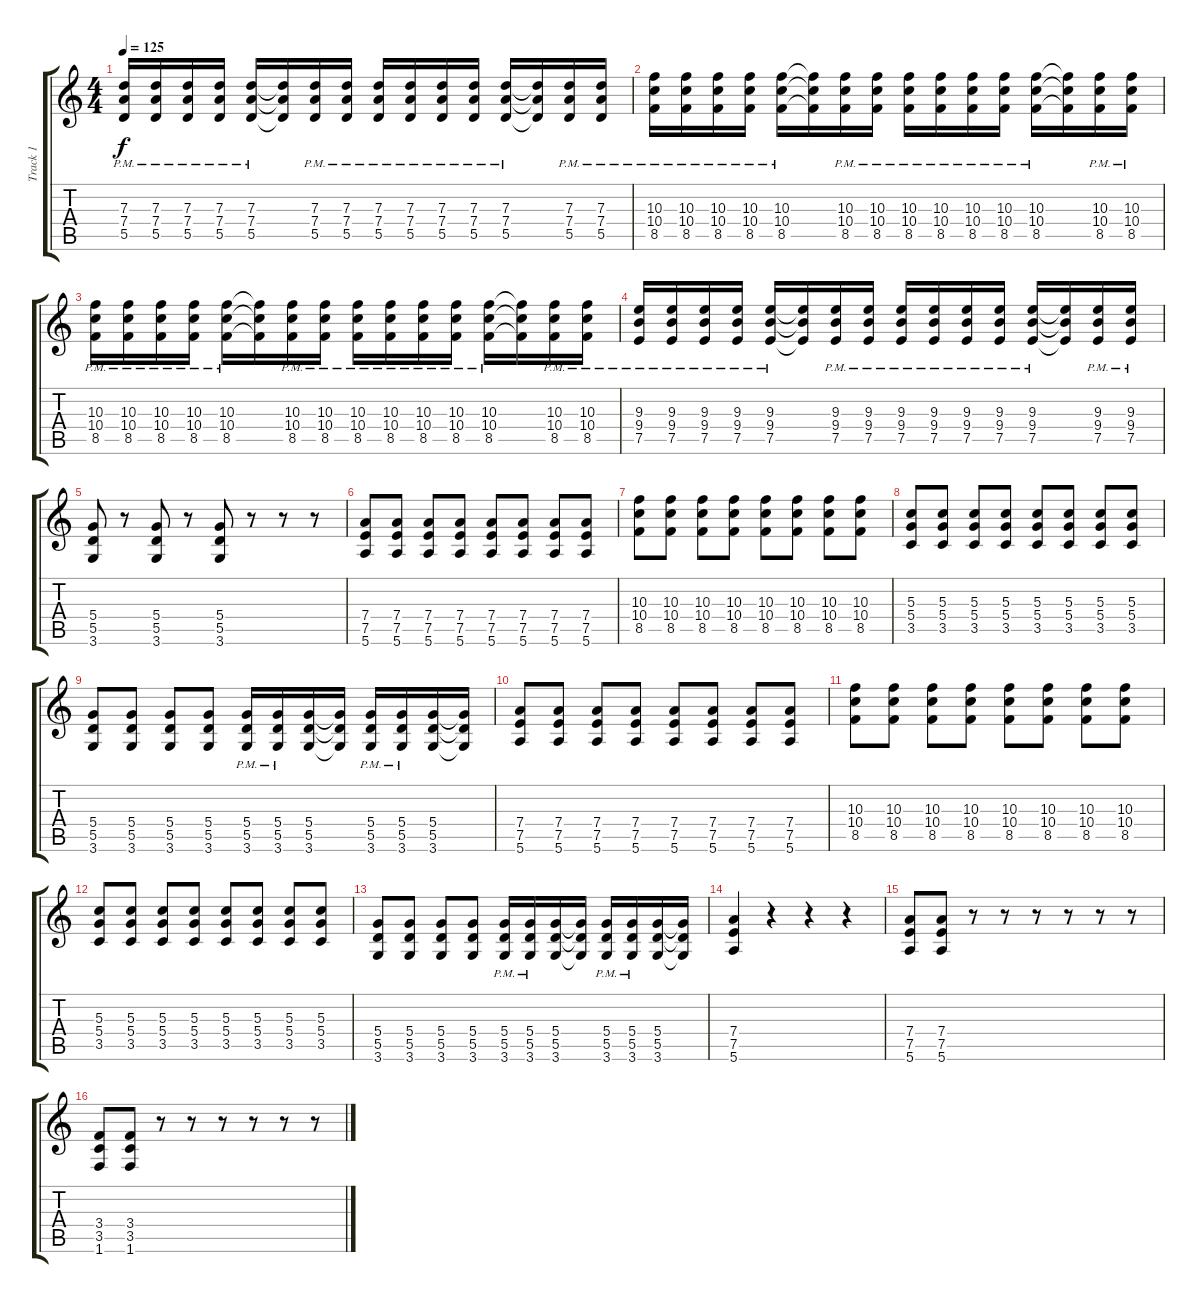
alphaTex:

\track ("Track 1" "Track 1") {instrument distortionguitar}
\staff {score tabs}
\tuning (E4 B3 G3 D3 A2 E2) {hide}
\ts (4 4)
\tempo 125
\clef g2
\ks c
(7.3{pm} 7.4{pm} 5.5{pm}).16{dy f} (7.3{pm} 7.4{pm} 5.5{pm}).16 (7.3{pm} 7.4{pm} 5.5{pm}).16 (7.3{pm} 7.4{pm} 5.5{pm}).16 (7.3{pm} 7.4{pm} 5.5{pm}).16 (7.3{t} 7.4{t} 5.5{t}).16 (7.3{pm} 7.4{pm} 5.5{pm}).16 (7.3{pm} 7.4{pm} 5.5{pm}).16 (7.3{pm} 7.4{pm} 5.5{pm}).16 (7.3{pm} 7.4{pm} 5.5{pm}).16 (7.3{pm} 7.4{pm} 5.5{pm}).16 (7.3{pm} 7.4{pm} 5.5{pm}).16 (7.3{pm} 7.4{pm} 5.5{pm}).16 (7.3{t} 7.4{t} 5.5{t}).16 (7.3{pm} 7.4{pm} 5.5{pm}).16 (7.3{pm} 7.4{pm} 5.5{pm}).16 |
(10.3{pm} 10.4{pm} 8.5{pm}).16 (10.3{pm} 10.4{pm} 8.5{pm}).16 (10.3{pm} 10.4{pm} 8.5{pm}).16 (10.3{pm} 10.4{pm} 8.5{pm}).16 (10.3{pm} 10.4{pm} 8.5{pm}).16 (10.3{t} 10.4{t} 8.5{t}).16 (10.3{pm} 10.4{pm} 8.5{pm}).16 (10.3{pm} 10.4{pm} 8.5{pm}).16 (10.3{pm} 10.4{pm} 8.5{pm}).16 (10.3{pm} 10.4{pm} 8.5{pm}).16 (10.3{pm} 10.4{pm} 8.5{pm}).16 (10.3{pm} 10.4{pm} 8.5{pm}).16 (10.3{pm} 10.4{pm} 8.5{pm}).16 (10.3{t} 10.4{t} 8.5{t}).16 (10.3{pm} 10.4{pm} 8.5{pm}).16 (10.3{pm} 10.4{pm} 8.5{pm}).16 |
(10.3{pm} 10.4{pm} 8.5{pm}).16 (10.3{pm} 10.4{pm} 8.5{pm}).16 (10.3{pm} 10.4{pm} 8.5{pm}).16 (10.3{pm} 10.4{pm} 8.5{pm}).16 (10.3{pm} 10.4{pm} 8.5{pm}).16 (10.3{t} 10.4{t} 8.5{t}).16 (10.3{pm} 10.4{pm} 8.5{pm}).16 (10.3{pm} 10.4{pm} 8.5{pm}).16 (10.3{pm} 10.4{pm} 8.5{pm}).16 (10.3{pm} 10.4{pm} 8.5{pm}).16 (10.3{pm} 10.4{pm} 8.5{pm}).16 (10.3{pm} 10.4{pm} 8.5{pm}).16 (10.3{pm} 10.4{pm} 8.5{pm}).16 (10.3{t} 10.4{t} 8.5{t}).16 (10.3{pm} 10.4{pm} 8.5{pm}).16 (10.3{pm} 10.4{pm} 8.5{pm}).16 |
(9.3{pm} 9.4{pm} 7.5{pm}).16 (9.3{pm} 9.4{pm} 7.5{pm}).16 (9.3{pm} 9.4{pm} 7.5{pm}).16 (9.3{pm} 9.4{pm} 7.5{pm}).16 (9.3{pm} 9.4{pm} 7.5{pm}).16 (9.3{t} 9.4{t} 7.5{t}).16 (9.3{pm} 9.4{pm} 7.5{pm}).16 (9.3{pm} 9.4{pm} 7.5{pm}).16 (9.3{pm} 9.4{pm} 7.5{pm}).16 (9.3{pm} 9.4{pm} 7.5{pm}).16 (9.3{pm} 9.4{pm} 7.5{pm}).16 (9.3{pm} 9.4{pm} 7.5{pm}).16 (9.3{pm} 9.4{pm} 7.5{pm}).16 (9.3{t} 9.4{t} 7.5{t}).16 (9.3{pm} 9.4{pm} 7.5{pm}).16 (9.3{pm} 9.4{pm} 7.5{pm}).16 |
(5.4 5.5 3.6).8 r.8 (5.4 5.5 3.6).8 r.8 (5.4 5.5 3.6).8 r.8 r.8 r.8 |
(7.4 7.5 5.6).8 (7.4 7.5 5.6).8 (7.4 7.5 5.6).8 (7.4 7.5 5.6).8 (7.4 7.5 5.6).8 (7.4 7.5 5.6).8 (7.4 7.5 5.6).8 (7.4 7.5 5.6).8 |
(10.3 10.4 8.5).8 (10.3 10.4 8.5).8 (10.3 10.4 8.5).8 (10.3 10.4 8.5).8 (10.3 10.4 8.5).8 (10.3 10.4 8.5).8 (10.3 10.4 8.5).8 (10.3 10.4 8.5).8 |
(5.3 5.4 3.5).8 (5.3 5.4 3.5).8 (5.3 5.4 3.5).8 (5.3 5.4 3.5).8 (5.3 5.4 3.5).8 (5.3 5.4 3.5).8 (5.3 5.4 3.5).8 (5.3 5.4 3.5).8 |
(5.4 5.5 3.6).8 (5.4 5.5 3.6).8 (5.4 5.5 3.6).8 (5.4 5.5 3.6).8 (5.4{pm} 5.5{pm} 3.6{pm}).16 (5.4{pm} 5.5{pm} 3.6{pm}).16 (5.4 5.5 3.6).16 (5.4{t} 5.5{t} 3.6{t}).16 (5.4{pm} 5.5{pm} 3.6{pm}).16 (5.4{pm} 5.5{pm} 3.6{pm}).16 (5.4 5.5 3.6).16 (5.4{t} 5.5{t} 3.6{t}).16 |
(7.4 7.5 5.6).8 (7.4 7.5 5.6).8 (7.4 7.5 5.6).8 (7.4 7.5 5.6).8 (7.4 7.5 5.6).8 (7.4 7.5 5.6).8 (7.4 7.5 5.6).8 (7.4 7.5 5.6).8 |
(10.3 10.4 8.5).8 (10.3 10.4 8.5).8 (10.3 10.4 8.5).8 (10.3 10.4 8.5).8 (10.3 10.4 8.5).8 (10.3 10.4 8.5).8 (10.3 10.4 8.5).8 (10.3 10.4 8.5).8 |
(5.3 5.4 3.5).8 (5.3 5.4 3.5).8 (5.3 5.4 3.5).8 (5.3 5.4 3.5).8 (5.3 5.4 3.5).8 (5.3 5.4 3.5).8 (5.3 5.4 3.5).8 (5.3 5.4 3.5).8 |
(5.4 5.5 3.6).8 (5.4 5.5 3.6).8 (5.4 5.5 3.6).8 (5.4 5.5 3.6).8 (5.4{pm} 5.5{pm} 3.6{pm}).16 (5.4{pm} 5.5{pm} 3.6{pm}).16 (5.4 5.5 3.6).16 (5.4{t} 5.5{t} 3.6{t}).16 (5.4{pm} 5.5{pm} 3.6{pm}).16 (5.4{pm} 5.5{pm} 3.6{pm}).16 (5.4 5.5 3.6).16 (5.4{t} 5.5{t} 3.6{t}).16 |
(7.4 7.5 5.6).4 r.4 r.4 r.4 |
(7.4 7.5 5.6).8 (7.4 7.5 5.6).8 r.8 r.8 r.8 r.8 r.8 r.8 |
(3.4 3.5 1.6).8 (3.4 3.5 1.6).8 r.8 r.8 r.8 r.8 r.8 r.8
